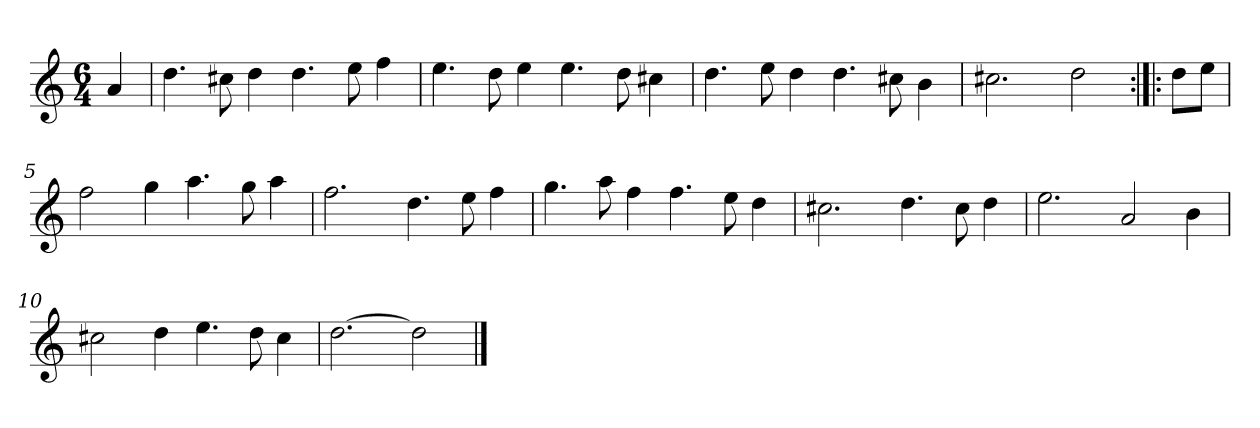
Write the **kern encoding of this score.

**kern
*part1
*staff1
*clefG2
*k[]
*D:dor
*M6/4
*MM120
=
4a
=1
4.dd
8cc#X
4dd
4.dd
8ee
4ff
=2
4.ee
8dd
4ee
4.ee
8dd
4cc#X
=3
4.dd
8ee
4dd
4.dd
8cc#X
4b
=4
2.cc#X
2dd
=:|!|:
8dd\L
8ee\J
=5
2ff
4gg
4.aa
8gg
4aa
=6
2.ff
4.dd
8ee
4ff
=7
4.gg
8aa
4ff
4.ff
8ee
4dd
=8
2.cc#X
4.dd
8cc#
4dd
=9
2.ee
2a
4b
=10
2cc#X
4dd
4.ee
8dd
4cc#
=11
[2.dd
2dd]
==
*-
